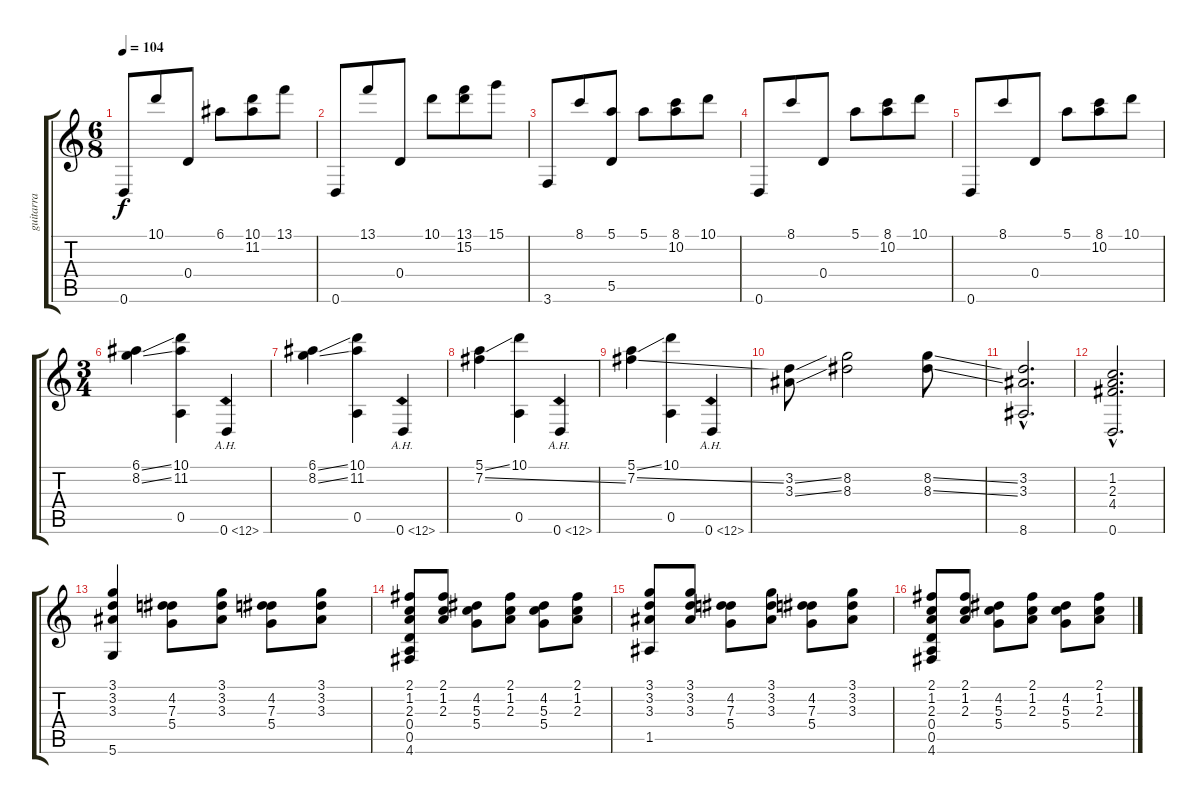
\track ("guitarra" "guitarra") {instrument acousticguitarnylon}
\staff {score tabs}
\tuning (E4 B3 G3 D3 A2 D2) {hide}
\ts (6 8)
\tempo 104
\clef g2
\ks c
0.6.8{dy f} 10.1.8 0.4.8 6.1.8 (10.1 11.2).8 13.1.8 |
0.6.8 13.1.8 0.4.8 10.1.8 (13.1 15.2).8 15.1.8 |
3.6.8 8.1.8 (5.1 5.5).8 5.1.8 (8.1 10.2).8 10.1.8 |
0.6.8 8.1.8 0.4.8 5.1.8 (8.1 10.2).8 10.1.8 |
0.6.8 8.1.8 0.4.8 5.1.8 (8.1 10.2).8 10.1.8 |
\ts (3 4)
(6.1{ss} 8.2{ss}).4 (10.1 11.2 0.5).4 0.6{ah 12}.4 |
(6.1{ss} 8.2{ss}).4 (10.1 11.2 0.5).4 0.6{ah 12}.4 |
(5.1{ss} 7.2{ss}).4 (10.1 0.5).4 0.6{ah 12}.4 |
(5.1{ss} 7.2{ss}).4 (10.1 0.5).4 0.6{ah 12}.4 |
(3.2{ss} 3.3{ss}).8 (8.2 8.3).2 (8.2{ss} 8.3{ss}).8 |
(3.2{hac} 3.3{hac} 8.6{hac}).2{d} |
(1.2{hac} 2.3{hac} 4.4{hac} 0.6{hac}).2{d} |
(3.1 3.2 3.3 5.6).4 (4.2 7.3 5.4).8 (3.1 3.2 3.3).8 (4.2 7.3 5.4).8 (3.1 3.2 3.3).8 |
(2.1 1.2 2.3 0.4 0.5 4.6).8 (2.1 1.2 2.3).8 (4.2 5.3 5.4).8 (2.1 1.2 2.3).8 (4.2 5.3 5.4).8 (2.1 1.2 2.3).8 |
(3.1 3.2 3.3 1.5).8 (3.1 3.2 3.3).8 (4.2 7.3 5.4).8 (3.1 3.2 3.3).8 (4.2 7.3 5.4).8 (3.1 3.2 3.3).8 |
(2.1 1.2 2.3 0.4 0.5 4.6).8 (2.1 1.2 2.3).8 (4.2 5.3 5.4).8 (2.1 1.2 2.3).8 (4.2 5.3 5.4).8 (2.1 1.2 2.3).8
